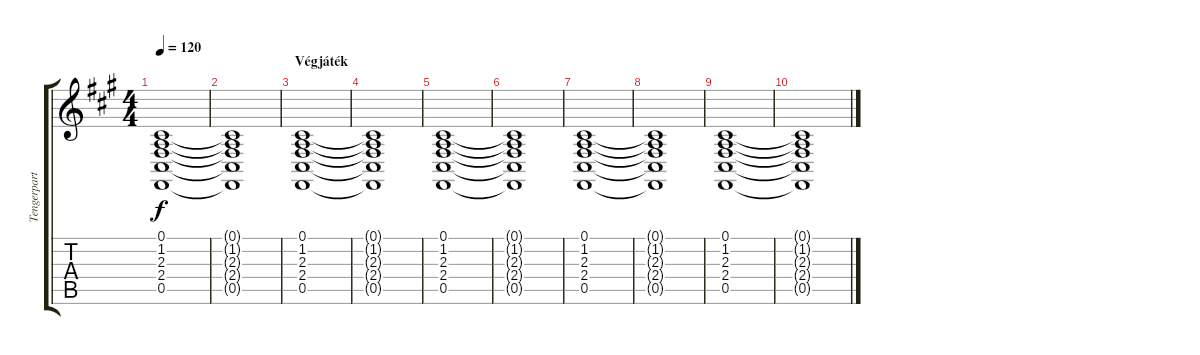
\track ("Tengerpart" "Tengerpart") {instrument seashore}
\staff {score tabs}
\tuning (Db4 Ab3 E3 B2 Gb2 Db2) {hide}
\ts (4 4)
\tempo 120
\clef g2
\ks a
(0.1 1.2 2.3 2.4 0.5).1{dy f} |
(0.1{t} 1.2{t} 2.3{t} 2.4{t} 0.5{t}).1 |
\section ("" "Végjáték")
(0.1 1.2 2.3 2.4 0.5).1 |
(0.1{t} 1.2{t} 2.3{t} 2.4{t} 0.5{t}).1 |
(0.1 1.2 2.3 2.4 0.5).1 |
(0.1{t} 1.2{t} 2.3{t} 2.4{t} 0.5{t}).1 |
(0.1 1.2 2.3 2.4 0.5).1 |
(0.1{t} 1.2{t} 2.3{t} 2.4{t} 0.5{t}).1 |
(0.1 1.2 2.3 2.4 0.5).1 |
(0.1{t} 1.2{t} 2.3{t} 2.4{t} 0.5{t}).1
